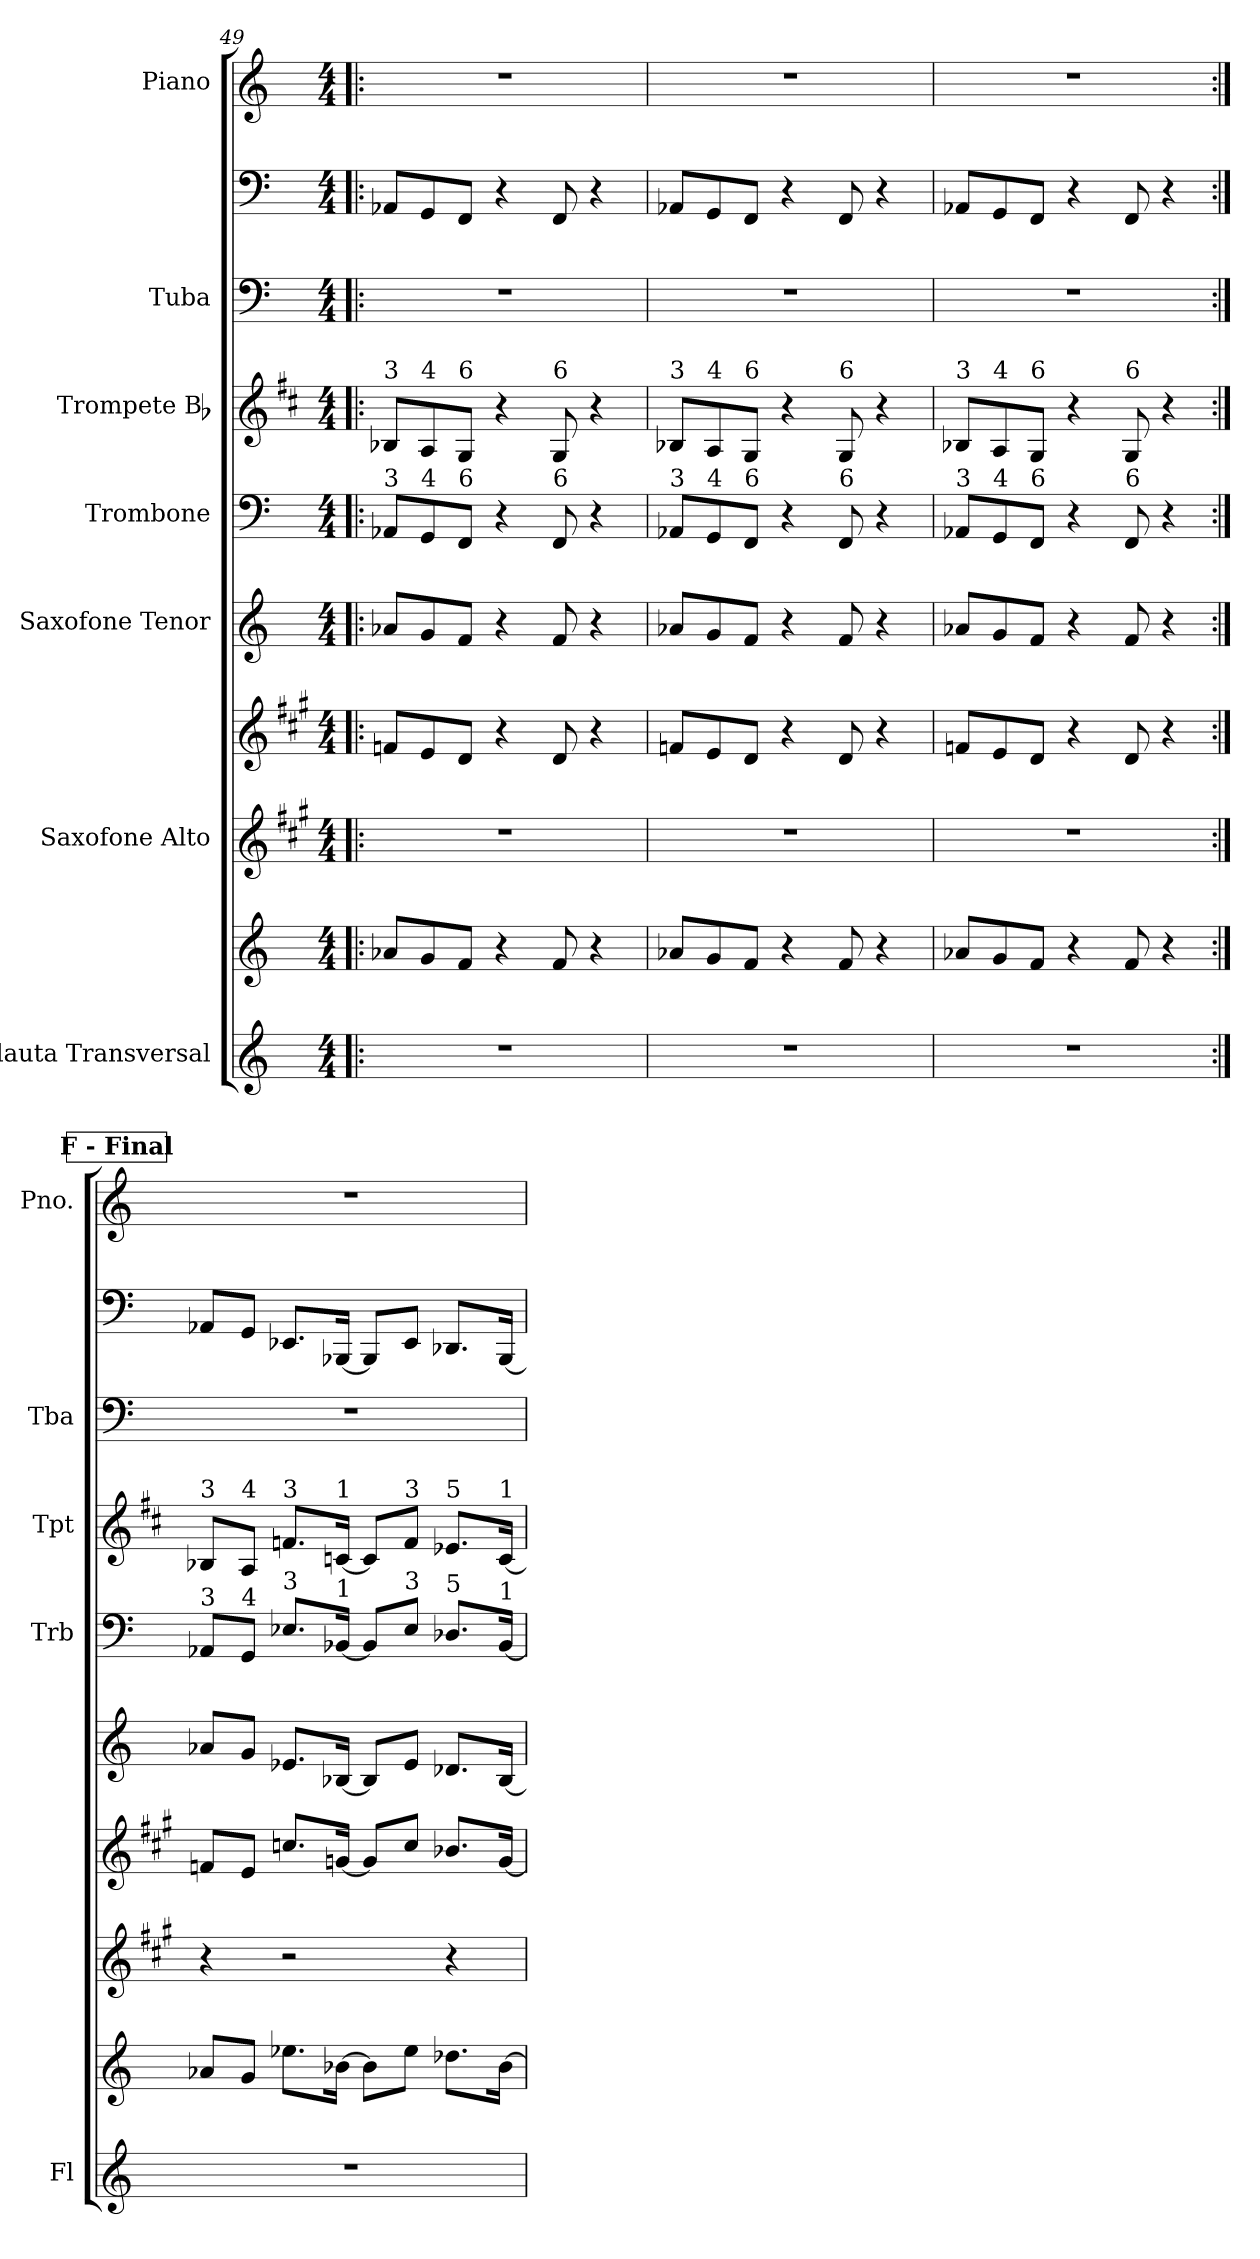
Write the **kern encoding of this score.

**kern	**kern	**kern	**kern	**kern	**kern	**kern	**kern	**kern	**kern
*part7	*part7	*part6	*part6	*part5	*part4	*part3	*part2	*part2	*part1
*staff10	*staff9	*staff8	*staff7	*staff6	*staff5	*staff4	*staff3	*staff2	*staff1
*I"Flauta Transversal	*	*I"Saxofone Alto	*	*I"Saxofone Tenor	*I"Trombone	*I"Trompete Bb	*I"Tuba	*	*I"Piano
*I'Fl	*	*	*	*	*I'Trb	*I'Tpt	*I'Tba	*	*I'Pno.
*clefG2	*clefG2	*clefG2	*clefG2	*clefG2	*clefF4	*clefG2	*clefF4	*clefF4	*clefG2
*	*	*ITrd5c9	*ITrd5c9	*ITrd8c14	*	*ITrd1c2	*	*	*
*k[]	*k[]	*k[]	*k[]	*k[]	*k[]	*k[]	*k[]	*k[]	*k[]
*M4/4	*M4/4	*M4/4	*M4/4	*M4/4	*M4/4	*M4/4	*M4/4	*M4/4	*M4/4
=49!|:	=49!|:	=49!|:	=49!|:	=49!|:	=49!|:	=49!|:	=49!|:	=49!|:	=49!|:
!	!	!	!	!	!	!LO:TX:a:t=3	!	!	!
!	!	!	!	!	!LO:TX:a:t=3	!	!	!	!
1r	8a-X/L	1r	8A-X/L	8A-X/L	8AA-X/L	8A-X/L	1r	8AA-X/L	1r
!	!	!	!	!	!	!LO:TX:a:t=4	!	!	!
!	!	!	!	!	!LO:TX:a:t=4	!	!	!	!
.	8g/	.	8G/	8G/	8GG/	8G/	.	8GG/	.
!	!	!	!	!	!	!LO:TX:a:t=6	!	!	!
!	!	!	!	!	!LO:TX:a:t=6	!	!	!	!
.	8f/J	.	8F/J	8F/J	8FF/J	8F/J	.	8FF/J	.
.	4r	.	4r	4r	4r	4r	.	4r	.
!	!	!	!	!	!	!LO:TX:a:t=6	!	!	!
!	!	!	!	!	!LO:TX:a:t=6	!	!	!	!
.	8f/	.	8F/	8F/	8FF/	8F/	.	8FF/	.
.	4r	.	4r	4r	4r	4r	.	4r	.
=50	=50	=50	=50	=50	=50	=50	=50	=50	=50
!	!	!	!	!	!	!LO:TX:a:t=3	!	!	!
!	!	!	!	!	!LO:TX:a:t=3	!	!	!	!
1r	8a-X/L	1r	8A-X/L	8A-X/L	8AA-X/L	8A-X/L	1r	8AA-X/L	1r
!	!	!	!	!	!	!LO:TX:a:t=4	!	!	!
!	!	!	!	!	!LO:TX:a:t=4	!	!	!	!
.	8g/	.	8G/	8G/	8GG/	8G/	.	8GG/	.
!	!	!	!	!	!	!LO:TX:a:t=6	!	!	!
!	!	!	!	!	!LO:TX:a:t=6	!	!	!	!
.	8f/J	.	8F/J	8F/J	8FF/J	8F/J	.	8FF/J	.
.	4r	.	4r	4r	4r	4r	.	4r	.
!	!	!	!	!	!	!LO:TX:a:t=6	!	!	!
!	!	!	!	!	!LO:TX:a:t=6	!	!	!	!
.	8f/	.	8F/	8F/	8FF/	8F/	.	8FF/	.
.	4r	.	4r	4r	4r	4r	.	4r	.
=51	=51	=51	=51	=51	=51	=51	=51	=51	=51
!	!	!	!	!	!	!LO:TX:a:t=3	!	!	!
!	!	!	!	!	!LO:TX:a:t=3	!	!	!	!
1r	8a-X/L	1r	8A-X/L	8A-X/L	8AA-X/L	8A-X/L	1r	8AA-X/L	1r
!	!	!	!	!	!	!LO:TX:a:t=4	!	!	!
!	!	!	!	!	!LO:TX:a:t=4	!	!	!	!
.	8g/	.	8G/	8G/	8GG/	8G/	.	8GG/	.
!	!	!	!	!	!	!LO:TX:a:t=6	!	!	!
!	!	!	!	!	!LO:TX:a:t=6	!	!	!	!
.	8f/J	.	8F/J	8F/J	8FF/J	8F/J	.	8FF/J	.
.	4r	.	4r	4r	4r	4r	.	4r	.
!	!	!	!	!	!	!LO:TX:a:t=6	!	!	!
!	!	!	!	!	!LO:TX:a:t=6	!	!	!	!
.	8f/	.	8F/	8F/	8FF/	8F/	.	8FF/	.
.	4r	.	4r	4r	4r	4r	.	4r	.
!!LO:PB:g=z
!!LO:REH:place=s1:a:B:fs=14:t=F - Final
=52:|!	=52:|!	=52:|!	=52:|!	=52:|!	=52:|!	=52:|!	=52:|!	=52:|!	=52:|!
!	!	!	!	!	!	!LO:TX:a:t=3	!	!	!
!	!	!	!	!	!LO:TX:a:t=3	!	!	!	!
1r	8a-X/L	4r	8A-X/L	8A-X/L	8AA-X/L	8A-X/L	1r	8AA-X/L	1r
!	!	!	!	!	!	!LO:TX:a:t=4	!	!	!
!	!	!	!	!	!LO:TX:a:t=4	!	!	!	!
.	8g/J	.	8G/J	8G/J	8GG/J	8G/J	.	8GG/J	.
!	!	!	!	!	!	!LO:TX:a:t=3	!	!	!
!	!	!	!	!	!LO:TX:a:t=3	!	!	!	!
.	8.ee-X\L	2r	8.e-X/L	8.E-X/L	8.E-X/L	8.e-X/L	.	8.EE-X/L	.
!	!	!	!	!	!	!LO:TX:a:t=1	!	!	!
!	!	!	!	!	!LO:TX:a:t=1	!	!	!	!
.	[16b-X\Jk	.	[16B-X/Jk	[16BB-X/Jk	[16BB-X/Jk	[16B-X/Jk	.	[16BBB-X/Jk	.
.	8b-\L]	.	8B-/L]	8BB-/L]	8BB-/L]	8B-/L]	.	8BBB-/L]	.
!	!	!	!	!	!	!LO:TX:a:t=3	!	!	!
!	!	!	!	!	!LO:TX:a:t=3	!	!	!	!
.	8ee-\J	.	8e-/J	8E-/J	8E-/J	8e-/J	.	8EE-/J	.
!	!	!	!	!	!	!LO:TX:a:t=5	!	!	!
!	!	!	!	!	!LO:TX:a:t=5	!	!	!	!
.	8.dd-X\L	4r	8.d-X/L	8.D-X/L	8.D-X/L	8.d-X/L	.	8.DD-X/L	.
!	!	!	!	!	!	!LO:TX:a:t=1	!	!	!
!	!	!	!	!	!LO:TX:a:t=1	!	!	!	!
.	[16b-\Jk	.	[16B-/Jk	[16BB-/Jk	[16BB-/Jk	[16B-/Jk	.	[16BBB-/Jk	.
=	=	=	=	=	=	=	=	=	=
*-	*-	*-	*-	*-	*-	*-	*-	*-	*-
